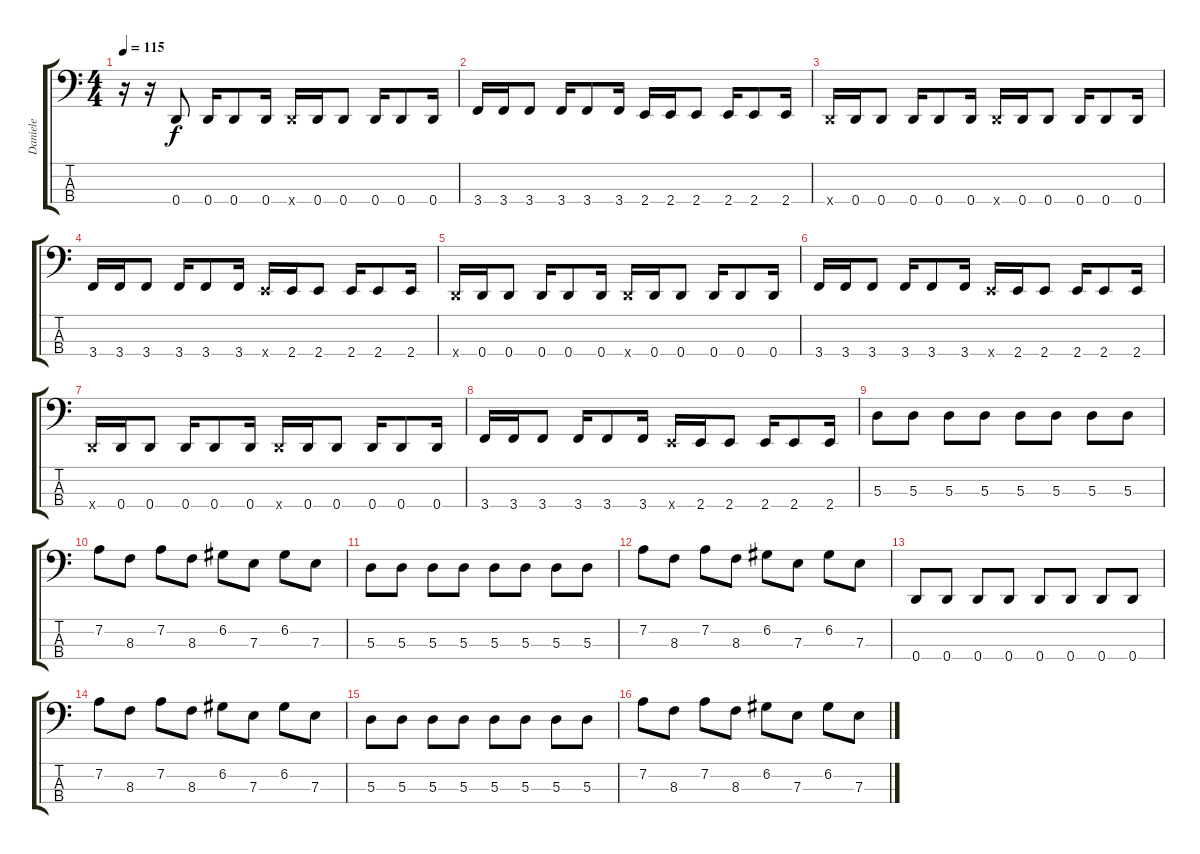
\track ("Daniele" "Daniele") {instrument electricbassfinger}
\staff {score tabs}
\tuning (G2 D2 A1 D1) {hide}
\ts (4 4)
\tempo 115
\clef f4
\ks c
r.16{dy f} r.16 0.4.8 0.4.16 0.4.8 0.4.16 0.4{x}.16 0.4.16 0.4.8 0.4.16 0.4.8 0.4.16 |
3.4.16 3.4.16 3.4.8 3.4.16 3.4.8 3.4.16 2.4.16 2.4.16 2.4.8 2.4.16 2.4.8 2.4.16 |
0.4{x}.16 0.4.16 0.4.8 0.4.16 0.4.8 0.4.16 0.4{x}.16 0.4.16 0.4.8 0.4.16 0.4.8 0.4.16 |
3.4.16 3.4.16 3.4.8 3.4.16 3.4.8 3.4.16 2.4{x}.16 2.4.16 2.4.8 2.4.16 2.4.8 2.4.16 |
0.4{x}.16 0.4.16 0.4.8 0.4.16 0.4.8 0.4.16 0.4{x}.16 0.4.16 0.4.8 0.4.16 0.4.8 0.4.16 |
3.4.16 3.4.16 3.4.8 3.4.16 3.4.8 3.4.16 2.4{x}.16 2.4.16 2.4.8 2.4.16 2.4.8 2.4.16 |
0.4{x}.16 0.4.16 0.4.8 0.4.16 0.4.8 0.4.16 0.4{x}.16 0.4.16 0.4.8 0.4.16 0.4.8 0.4.16 |
3.4.16 3.4.16 3.4.8 3.4.16 3.4.8 3.4.16 2.4{x}.16 2.4.16 2.4.8 2.4.16 2.4.8 2.4.16 |
5.3.8 5.3.8 5.3.8 5.3.8 5.3.8 5.3.8 5.3.8 5.3.8 |
7.2.8 8.3.8 7.2.8 8.3.8 6.2.8 7.3.8 6.2.8 7.3.8 |
5.3.8 5.3.8 5.3.8 5.3.8 5.3.8 5.3.8 5.3.8 5.3.8 |
7.2.8 8.3.8 7.2.8 8.3.8 6.2.8 7.3.8 6.2.8 7.3.8 |
0.4.8 0.4.8 0.4.8 0.4.8 0.4.8 0.4.8 0.4.8 0.4.8 |
7.2.8 8.3.8 7.2.8 8.3.8 6.2.8 7.3.8 6.2.8 7.3.8 |
5.3.8 5.3.8 5.3.8 5.3.8 5.3.8 5.3.8 5.3.8 5.3.8 |
7.2.8 8.3.8 7.2.8 8.3.8 6.2.8 7.3.8 6.2.8 7.3.8
